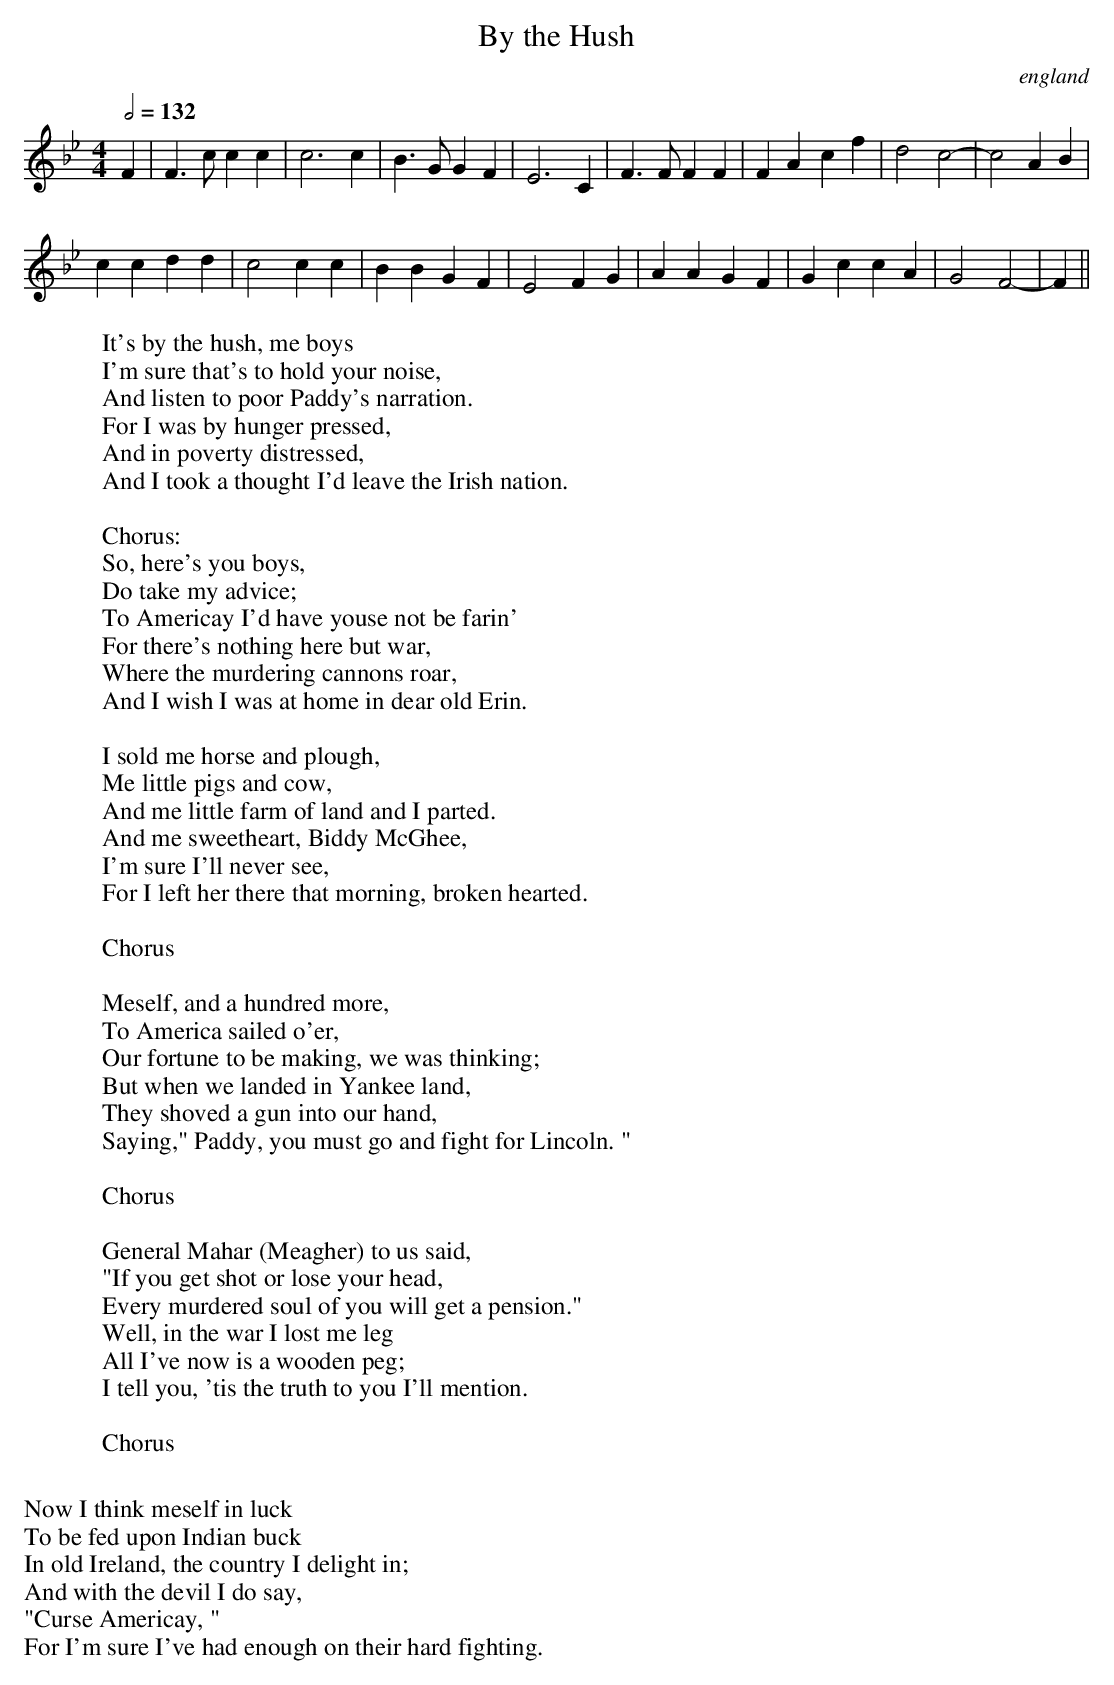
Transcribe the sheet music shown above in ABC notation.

X:1
T:By the Hush
O:england
M:4/4
L:1/8
Q:2/4=132
W:It's by the hush, me boys
W:I'm sure that's to hold your noise,
W:And listen to poor Paddy's narration.
W:For I was by hunger pressed,
W:And in poverty distressed,
W:And I took a thought I'd leave the Irish nation.
W:
W:  Chorus:
W:  So, here's you boys,
W:  Do take my advice;
W:  To Americay I'd have youse not be farin'
W:  For there's nothing here but war,
W:  Where the murdering cannons roar,
W:  And I wish I was at home in dear old Erin.
W:
W:I sold me horse and plough,
W:Me little pigs and cow,
W:And me little farm of land and I parted.
W:And me sweetheart, Biddy McGhee,
W:I'm sure I'll never see,
W:For I left her there that morning, broken hearted.
W:
W:  Chorus
W:
W:Meself, and a hundred more,
W:To America sailed o'er,
W:Our fortune to be making, we was thinking;
W:But when we landed in Yankee land,
W:They shoved a gun into our hand,
W:Saying," Paddy, you must go and fight for Lincoln. "
W:
W:  Chorus
W:
W:General Mahar (Meagher) to us said,
W:"If you get shot or lose your head,
W:Every murdered soul of you will get a pension."
W:Well, in the war I lost me leg
W:All I've now is a wooden peg;
W:I tell you, 'tis the truth to you I'll mention.
W:
W:  Chorus
W:
W:Now I think meself in luck
W:To be fed upon Indian buck
W:In old Ireland, the country I delight in;
W:And with the devil I do say,
W:"Curse Americay, "
W:For I'm sure I've had enough on their hard fighting.
K:Bb
F2|F3c c2c2|c6c2|B3G G2F2|E6C2|\
F3F F2F2|F2A2- c2f2|d4 c4-|c4 A2B2|
c2c2 d2d2|c4 c2c2|B2B2 G2F2|E4 F2G2|\
A2A2 G2F2|G2c2 c2A2|G4 F4-|F2||
